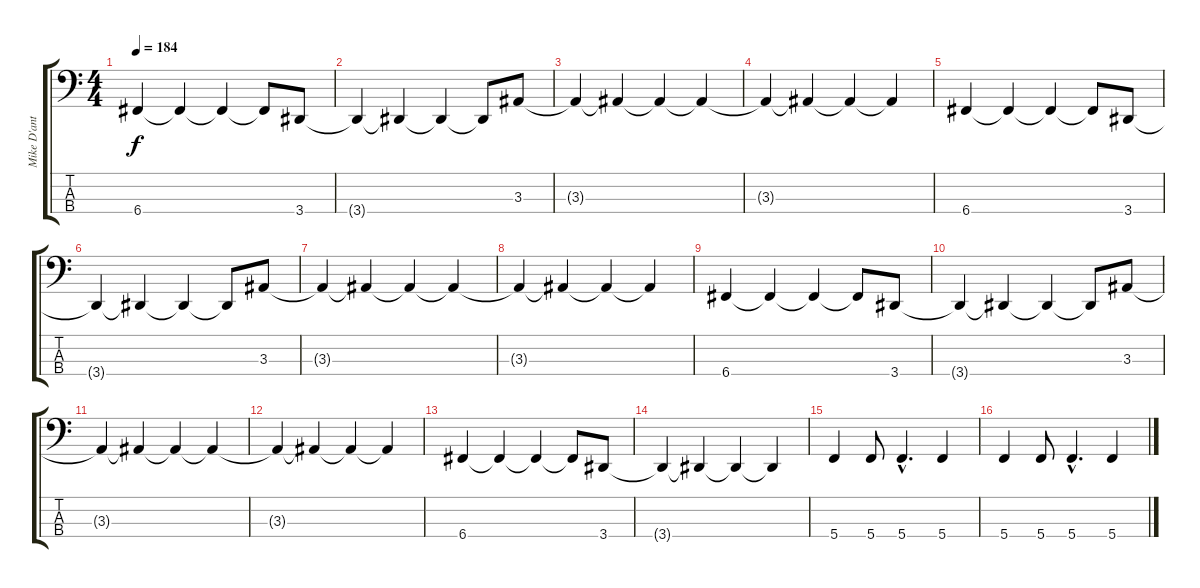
\track ("Mike D'antonio" "Mike D'ant") {instrument electricbasspick}
\staff {score tabs}
\tuning (F2 C2 G1 C1) {hide}
\ts (4 4)
\tempo 184
\clef f4
\ks c
6.4.4{dy f} 6.4{t}.4 6.4{t}.4 6.4{t}.8 3.4.8 |
3.4{t}.4 3.4{t}.4 3.4{t}.4 3.4{t}.8 3.3.8 |
3.3{t}.4 3.3{t}.4 3.3{t}.4 3.3{t}.4 |
3.3{t}.4 3.3{t}.4 3.3{t}.4 3.3{t}.4 |
6.4.4 6.4{t}.4 6.4{t}.4 6.4{t}.8 3.4.8 |
3.4{t}.4 3.4{t}.4 3.4{t}.4 3.4{t}.8 3.3.8 |
3.3{t}.4 3.3{t}.4 3.3{t}.4 3.3{t}.4 |
3.3{t}.4 3.3{t}.4 3.3{t}.4 3.3{t}.4 |
6.4.4 6.4{t}.4 6.4{t}.4 6.4{t}.8 3.4.8 |
3.4{t}.4 3.4{t}.4 3.4{t}.4 3.4{t}.8 3.3.8 |
3.3{t}.4 3.3{t}.4 3.3{t}.4 3.3{t}.4 |
3.3{t}.4 3.3{t}.4 3.3{t}.4 3.3{t}.4 |
6.4.4 6.4{t}.4 6.4{t}.4 6.4{t}.8 3.4.8 |
3.4{t}.4 3.4{t}.4 3.4{t}.4 3.4{t}.4 |
5.4.4 5.4.8 5.4{hac}.4{d} 5.4.4 |
5.4.4 5.4.8 5.4{hac}.4{d} 5.4.4
